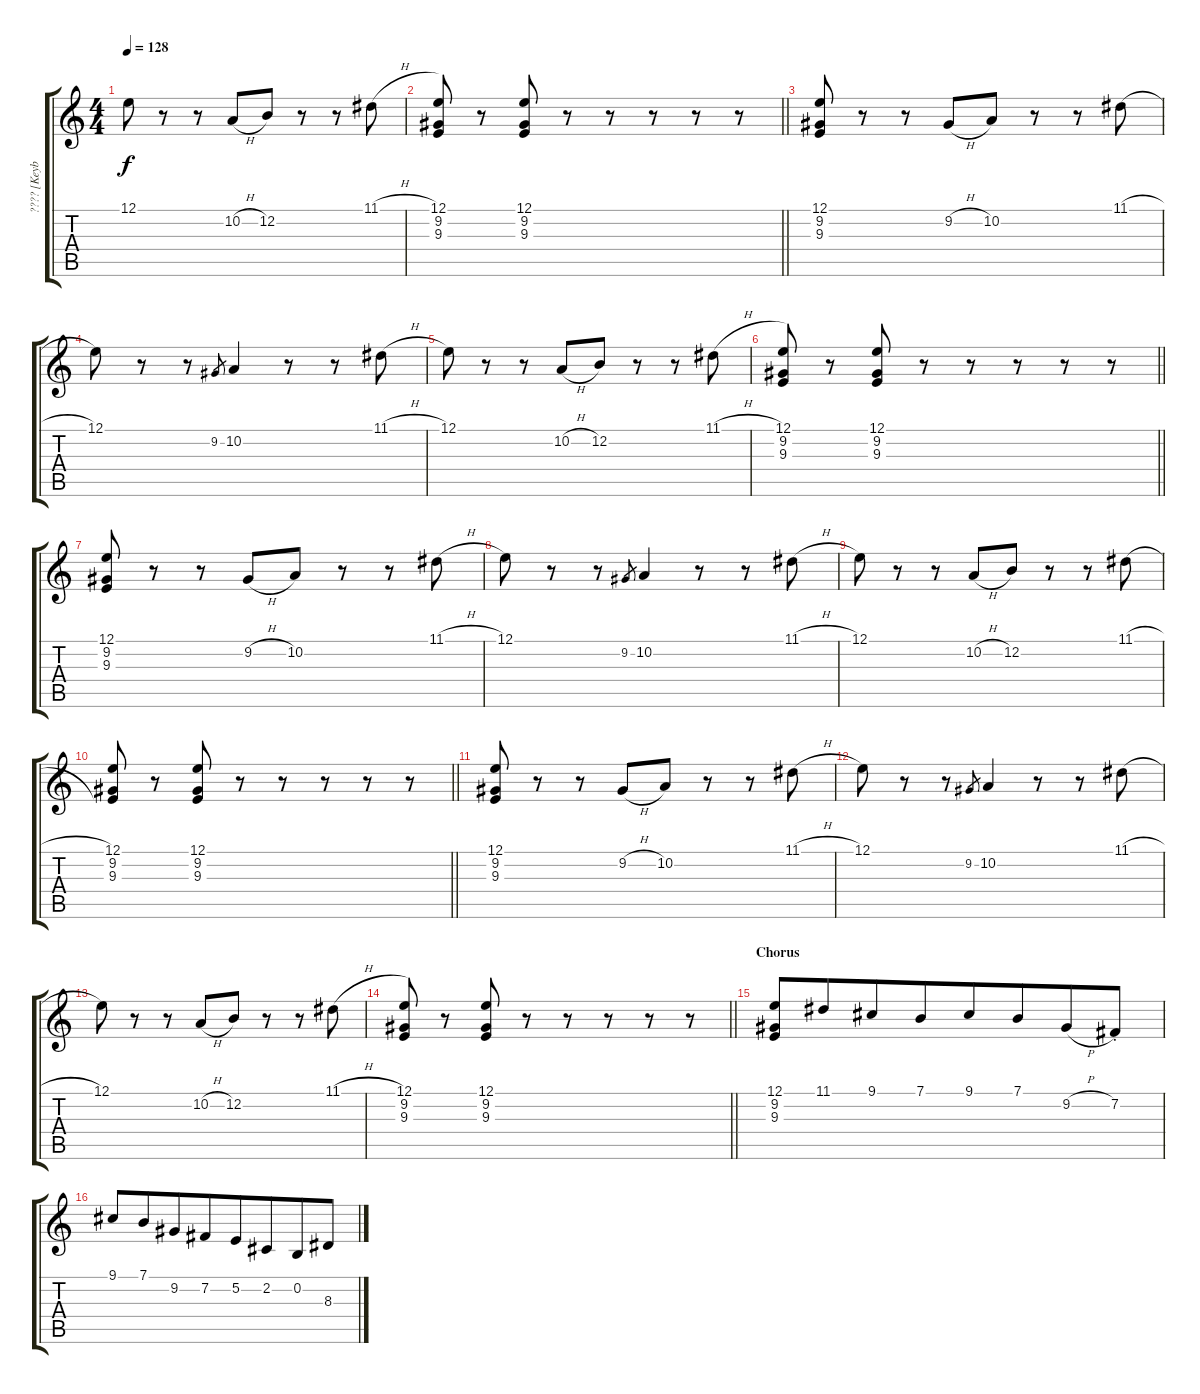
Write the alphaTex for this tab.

\track ("???? [Keyboard]" "???? [Keyb") {instrument drawbarorgan}
\staff {score tabs}
\tuning (E4 B3 G3 D3 A2 E2) {hide}
\ts (4 4)
\tempo 128
\clef g2
\ks c
12.1.8{dy f} r.8 r.8 10.2{h}.8{beam merge} 12.2.8 r.8 r.8 11.1{h}.8 |
\barLineRight lightlight
(12.1 9.2 9.3).8 r.8 (12.1 9.2 9.3).8 r.8 r.8 r.8 r.8 r.8 |
(12.1 9.2 9.3).8 r.8 r.8 9.2{h}.8{beam merge} 10.2.8 r.8 r.8 11.1{h}.8 |
12.1.8 r.8 r.8 9.2.8{gr} 10.2.4 r.8 r.8 11.1{h}.8 |
12.1.8 r.8 r.8 10.2{h}.8{beam merge} 12.2.8 r.8 r.8 11.1{h}.8 |
\barLineRight lightlight
(12.1 9.2 9.3).8 r.8 (12.1 9.2 9.3).8 r.8 r.8 r.8 r.8 r.8 |
(12.1 9.2 9.3).8 r.8 r.8 9.2{h}.8{beam merge} 10.2.8 r.8 r.8 11.1{h}.8 |
12.1.8 r.8 r.8 9.2.8{gr} 10.2.4 r.8 r.8 11.1{h}.8 |
12.1.8 r.8 r.8 10.2{h}.8{beam merge} 12.2.8 r.8 r.8 11.1{h}.8 |
\barLineRight lightlight
(12.1 9.2 9.3).8 r.8 (12.1 9.2 9.3).8 r.8 r.8 r.8 r.8 r.8 |
(12.1 9.2 9.3).8 r.8 r.8 9.2{h}.8{beam merge} 10.2.8 r.8 r.8 11.1{h}.8 |
12.1.8 r.8 r.8 9.2.8{gr} 10.2.4 r.8 r.8 11.1{h}.8 |
12.1.8 r.8 r.8 10.2{h}.8{beam merge} 12.2.8 r.8 r.8 11.1{h}.8 |
\barLineRight lightlight
(12.1 9.2 9.3).8 r.8 (12.1 9.2 9.3).8 r.8 r.8 r.8 r.8 r.8 |
\section ("" "Chorus")
(12.1 9.2 9.3).8 11.1.8{beam merge} 9.1.8 7.1.8{beam merge} 9.1.8 7.1.8{beam merge} 9.2{h}.8 7.2{st}.8 |
9.1.8 7.1.8{beam merge} 9.2.8 7.2.8{beam merge} 5.2.8 2.2.8{beam merge} 0.2.8 8.3{h}.8
